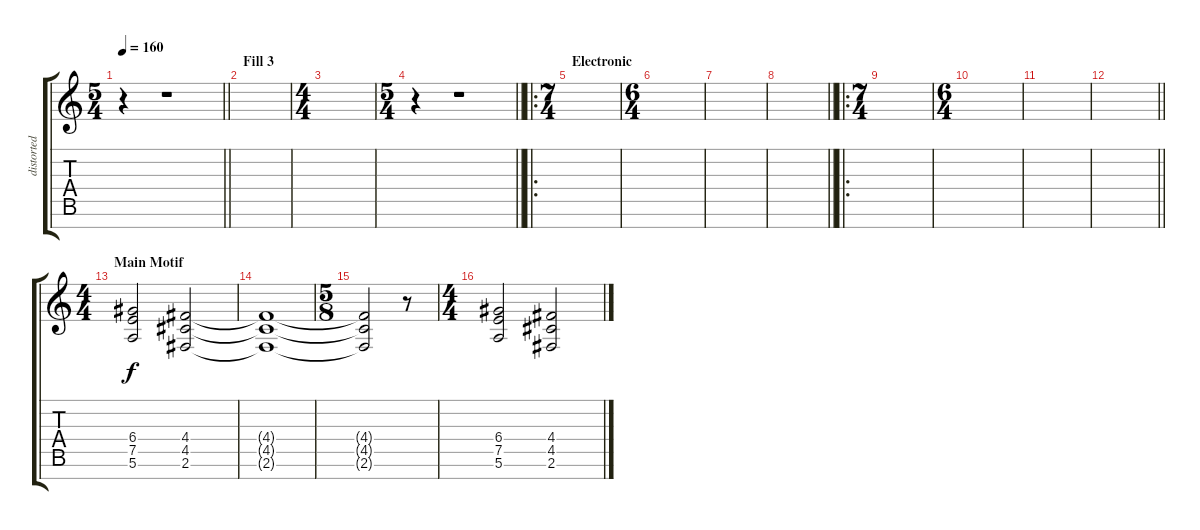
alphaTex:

\track ("distorted guitar 3" "distorted ") {instrument distortionguitar}
\staff {score tabs}
\tuning (E4 B3 G3 D3 A2 E2 B1) {hide}
\ts (5 4)
\tempo 160
\clef g2
\barLineRight lightlight
\ks c
r.4{dy f} r.1 |
\section ("" "Fill 3")
|
\ts (4 4)
|
\ts (5 4)
\barLineRight lightlight
r.4 r.1 |
\ro
\ts (7 4)
\section ("" "Electronic")
|
\ts (6 4)
|
|
\barLineRight lightlight
|
\ro
\ts (7 4)
|
\ts (6 4)
|
|
\barLineRight lightlight
|
\ts (4 4)
\section ("" "Main Motif")
(6.4 7.5 5.6).2 (4.4 4.5 2.6).2 |
(4.4{t} 4.5{t} 2.6{t}).1 |
\ts (5 8)
(4.4{t} 4.5{t} 2.6{t}).2 r.8 |
\ts (4 4)
(6.4 7.5 5.6).2 (4.4 4.5 2.6).2
